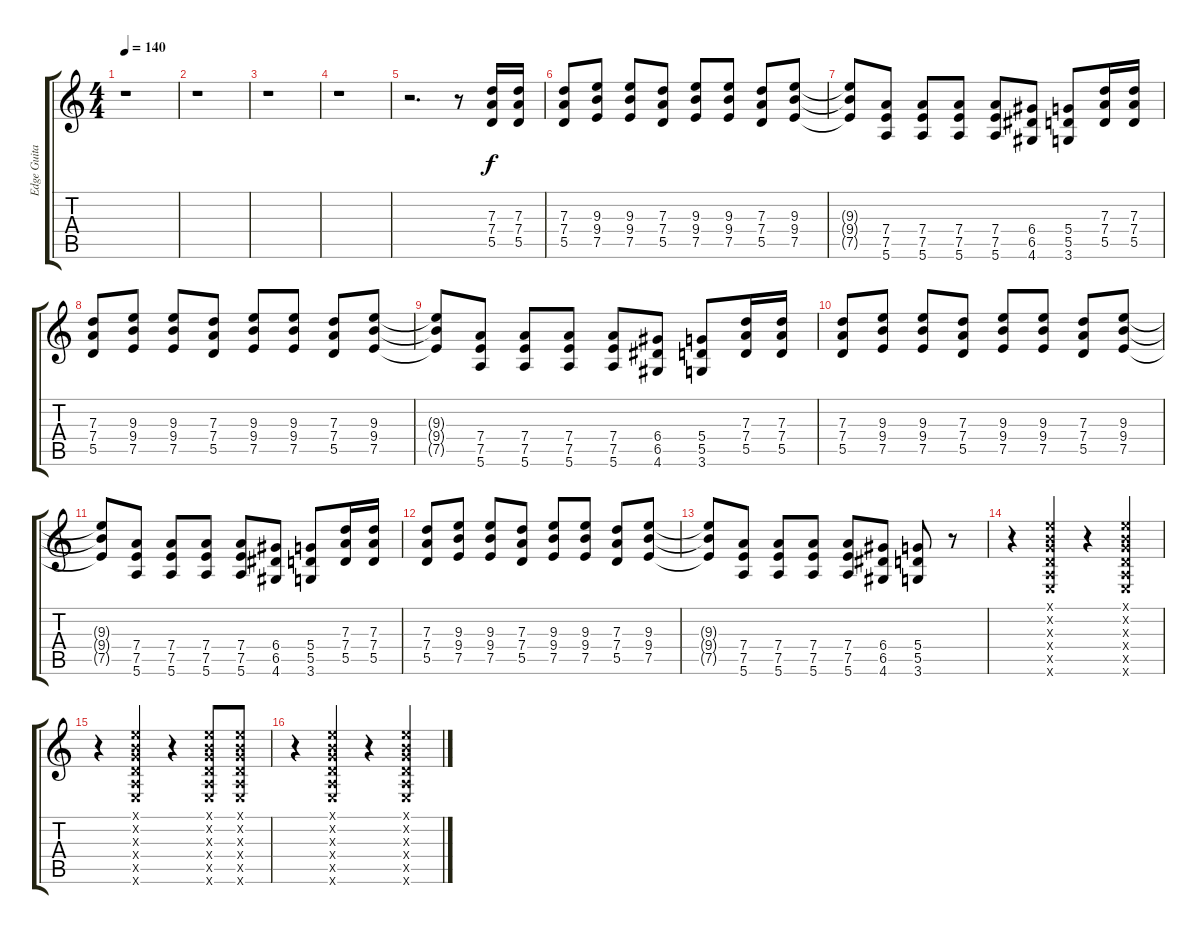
\track ("Edge Guitar 1" "Edge Guita") {instrument overdrivenguitar}
\staff {score tabs}
\tuning (E4 B3 G3 D3 A2 E2) {hide}
\ts (4 4)
\tempo 140
\clef g2
\ks c
r.1{dy f instrument overdrivenguitar} |
r.1 |
r.1 |
r.1 |
r.2{d} r.8 (7.3 7.4 5.5).16 (7.3 7.4 5.5).16 |
(7.3 7.4 5.5).8 (9.3 9.4 7.5).8 (9.3 9.4 7.5).8 (7.3 7.4 5.5).8 (9.3 9.4 7.5).8 (9.3 9.4 7.5).8 (7.3 7.4 5.5).8 (9.3 9.4 7.5).8 |
(9.3{t} 9.4{t} 7.5{t}).8 (7.4 7.5 5.6).8 (7.4 7.5 5.6).8 (7.4 7.5 5.6).8 (7.4 7.5 5.6).8 (6.4 6.5 4.6).8 (5.4 5.5 3.6).8 (7.3 7.4 5.5).16 (7.3 7.4 5.5).16 |
(7.3 7.4 5.5).8 (9.3 9.4 7.5).8 (9.3 9.4 7.5).8 (7.3 7.4 5.5).8 (9.3 9.4 7.5).8 (9.3 9.4 7.5).8 (7.3 7.4 5.5).8 (9.3 9.4 7.5).8 |
(9.3{t} 9.4{t} 7.5{t}).8 (7.4 7.5 5.6).8 (7.4 7.5 5.6).8 (7.4 7.5 5.6).8 (7.4 7.5 5.6).8 (6.4 6.5 4.6).8 (5.4 5.5 3.6).8 (7.3 7.4 5.5).16 (7.3 7.4 5.5).16 |
(7.3 7.4 5.5).8 (9.3 9.4 7.5).8 (9.3 9.4 7.5).8 (7.3 7.4 5.5).8 (9.3 9.4 7.5).8 (9.3 9.4 7.5).8 (7.3 7.4 5.5).8 (9.3 9.4 7.5).8 |
(9.3{t} 9.4{t} 7.5{t}).8 (7.4 7.5 5.6).8 (7.4 7.5 5.6).8 (7.4 7.5 5.6).8 (7.4 7.5 5.6).8 (6.4 6.5 4.6).8 (5.4 5.5 3.6).8 (7.3 7.4 5.5).16 (7.3 7.4 5.5).16 |
(7.3 7.4 5.5).8 (9.3 9.4 7.5).8 (9.3 9.4 7.5).8 (7.3 7.4 5.5).8 (9.3 9.4 7.5).8 (9.3 9.4 7.5).8 (7.3 7.4 5.5).8 (9.3 9.4 7.5).8 |
(9.3{t} 9.4{t} 7.5{t}).8 (7.4 7.5 5.6).8 (7.4 7.5 5.6).8 (7.4 7.5 5.6).8 (7.4 7.5 5.6).8 (6.4 6.5 4.6).8 (5.4 5.5 3.6).8 r.8 |
r.4 (0.1{x} 0.2{x} 0.3{x} 0.4{x} 0.5{x} 0.6{x}).4 r.4 (0.1{x} 0.2{x} 0.3{x} 0.4{x} 0.5{x} 0.6{x}).4 |
r.4 (0.1{x} 0.2{x} 0.3{x} 0.4{x} 0.5{x} 0.6{x}).4 r.4 (0.1{x} 0.2{x} 0.3{x} 0.4{x} 0.5{x} 0.6{x}).8 (0.1{x} 0.2{x} 0.3{x} 0.4{x} 0.5{x} 0.6{x}).8 |
r.4 (0.1{x} 0.2{x} 0.3{x} 0.4{x} 0.5{x} 0.6{x}).4 r.4 (0.1{x} 0.2{x} 0.3{x} 0.4{x} 0.5{x} 0.6{x}).4
